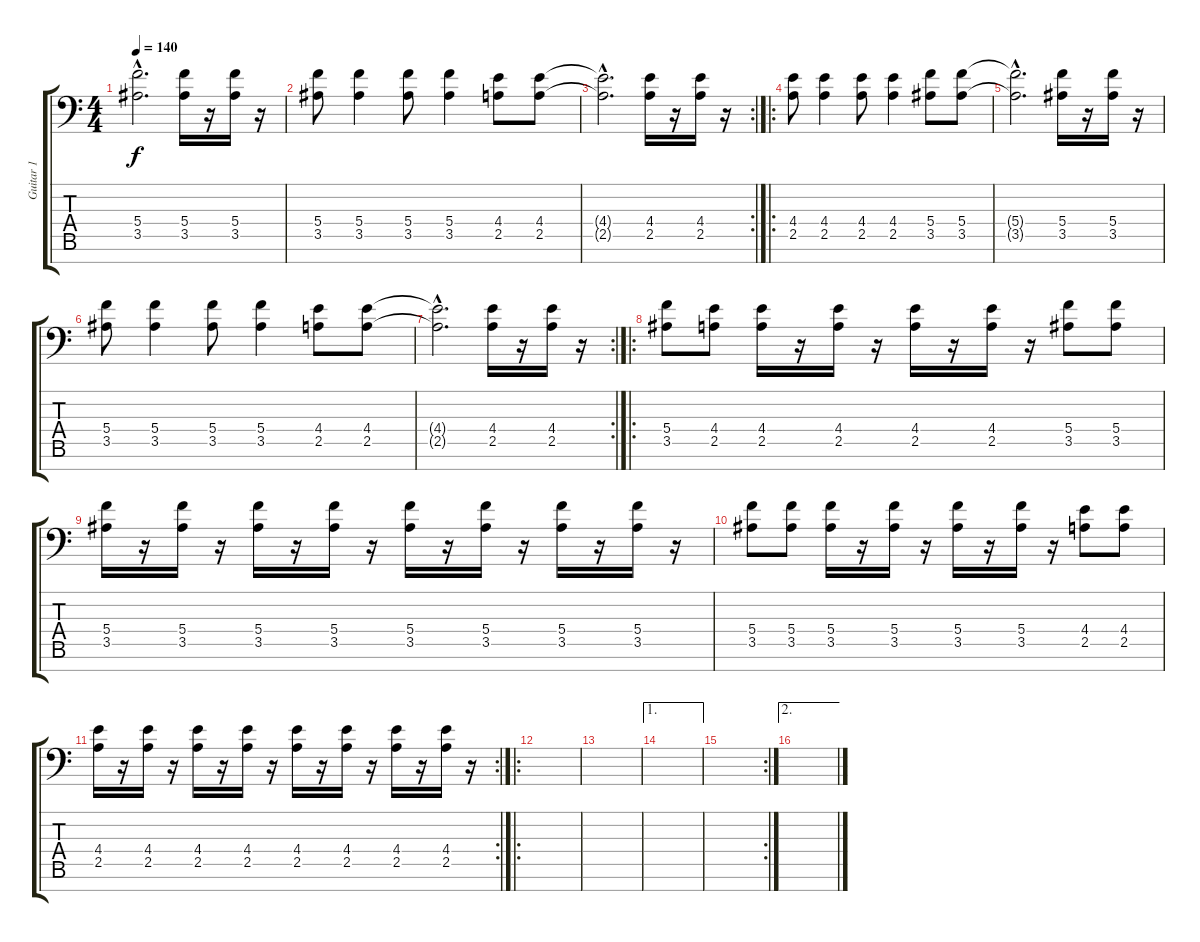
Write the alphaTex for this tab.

\track ("Guitar 1" "Guitar 1") {instrument distortionguitar}
\staff {score tabs}
\tuning (D4 A3 F3 C3 G2 D2 A1) {hide}
\ts (4 4)
\tempo 140
\clef f4
\ks c
(5.4{hac t} 3.5{hac t}).2{d dy f} (5.4 3.5).16 r.16 (5.4 3.5).16 r.16 |
(5.4 3.5).8 (5.4 3.5).4 (5.4 3.5).8 (5.4 3.5).4 (4.4 2.5).8 (4.4 2.5).8 |
\rc 2
(4.4{hac t} 2.5{hac t}).2{d} (4.4 2.5).16 r.16 (4.4 2.5).16 r.16 |
\ro
(4.4 2.5).8 (4.4 2.5).4 (4.4 2.5).8 (4.4 2.5).4 (5.4 3.5).8 (5.4 3.5).8 |
(5.4{hac t} 3.5{hac t}).2{d} (5.4 3.5).16 r.16 (5.4 3.5).16 r.16 |
(5.4 3.5).8 (5.4 3.5).4 (5.4 3.5).8 (5.4 3.5).4 (4.4 2.5).8 (4.4 2.5).8 |
\rc 2
(4.4{hac t} 2.5{hac t}).2{d} (4.4 2.5).16 r.16 (4.4 2.5).16 r.16 |
\ro
(5.4 3.5).8 (4.4 2.5).8 (4.4 2.5).16 r.16 (4.4 2.5).16 r.16 (4.4 2.5).16 r.16 (4.4 2.5).16 r.16 (5.4 3.5).8 (5.4 3.5).8 |
(5.4 3.5).16 r.16 (5.4 3.5).16 r.16 (5.4 3.5).16 r.16 (5.4 3.5).16 r.16 (5.4 3.5).16 r.16 (5.4 3.5).16 r.16 (5.4 3.5).16 r.16 (5.4 3.5).16 r.16 |
(5.4 3.5).8 (5.4 3.5).8 (5.4 3.5).16 r.16 (5.4 3.5).16 r.16 (5.4 3.5).16 r.16 (5.4 3.5).16 r.16 (4.4 2.5).8 (4.4 2.5).8 |
\rc 2
(4.4 2.5).16 r.16 (4.4 2.5).16 r.16 (4.4 2.5).16 r.16 (4.4 2.5).16 r.16 (4.4 2.5).16 r.16 (4.4 2.5).16 r.16 (4.4 2.5).16 r.16 (4.4 2.5).16 r.16 |
\ro
|
|
\ae 1
|
\rc 2
|
\ae 2
